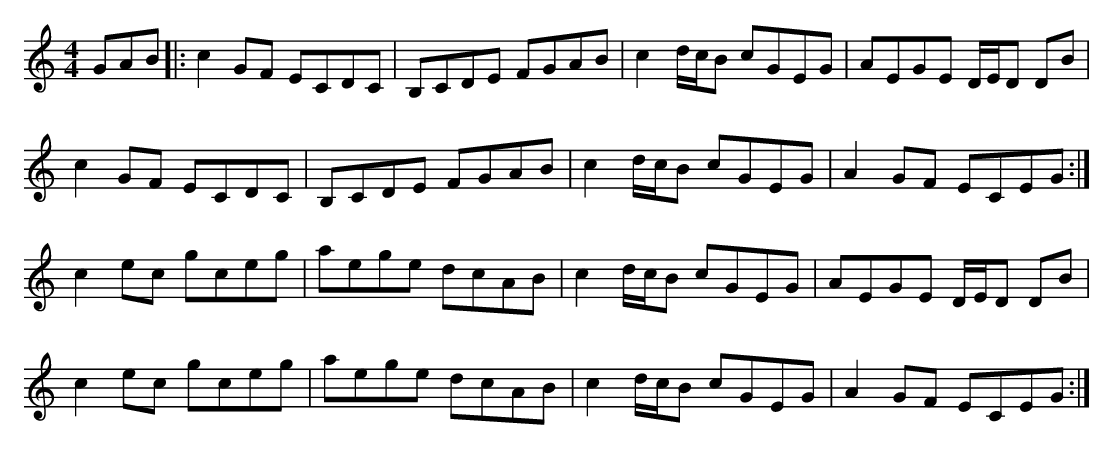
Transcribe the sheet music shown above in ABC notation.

X:1
M:4/4
K:C
GAB|:c2 GF ECDC|B,CDE FGAB|c2 d/c/B cGEG|AEGE D/E/D DB|
c2 GF ECDC|B,CDE FGAB|c2 d/c/B cGEG|A2 GF ECEG:|
c2 ec gceg|aege dcAB|c2 d/c/B cGEG|AEGE D/E/D DB|
c2 ec gceg|aege dcAB|c2 d/c/B cGEG|A2 GF ECEG:|
